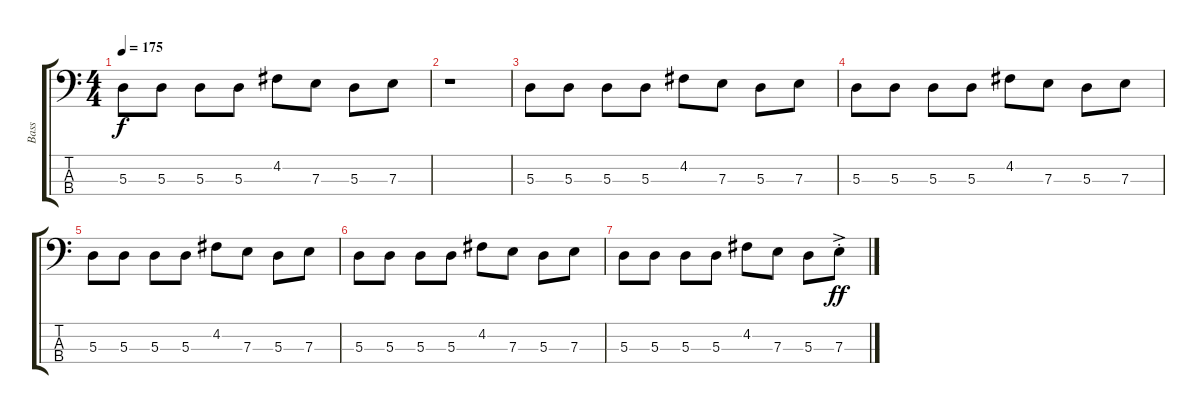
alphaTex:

\track ("Bass" "Bass") {instrument electricbasspick}
\staff {score tabs}
\tuning (G2 D2 A1 E1) {hide}
\ts (4 4)
\tempo 175
\clef f4
\ks c
5.3.8{dy f} 5.3.8 5.3.8 5.3.8 4.2.8 7.3.8 5.3.8 7.3.8 |
r.1 |
5.3.8 5.3.8 5.3.8 5.3.8 4.2.8 7.3.8 5.3.8 7.3.8 |
5.3.8 5.3.8 5.3.8 5.3.8 4.2.8 7.3.8 5.3.8 7.3.8 |
5.3.8 5.3.8 5.3.8 5.3.8 4.2.8 7.3.8 5.3.8 7.3.8 |
5.3.8 5.3.8 5.3.8 5.3.8 4.2.8 7.3.8 5.3.8 7.3.8 |
5.3.8 5.3.8 5.3.8 5.3.8 4.2.8 7.3.8 5.3.8 7.3{ac st}.8{dy ff}
